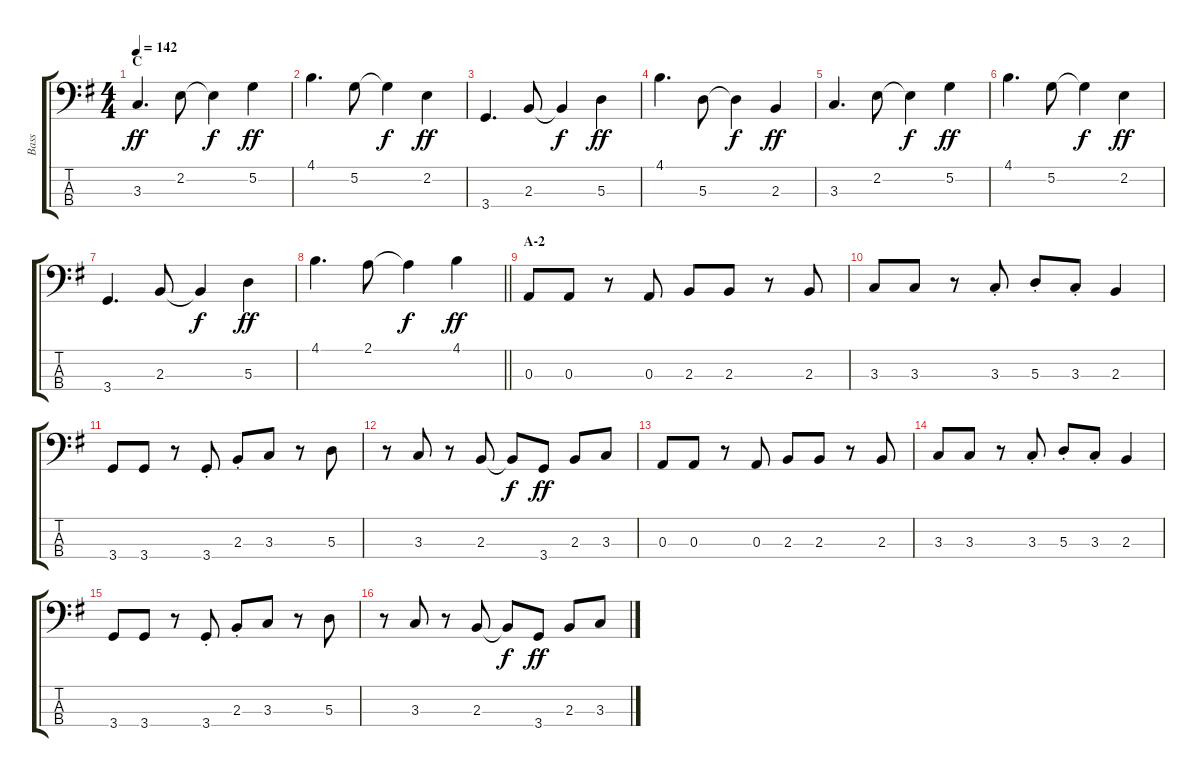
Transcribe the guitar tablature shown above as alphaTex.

\track ("Bass" "Bass") {instrument electricbassfinger}
\staff {score tabs}
\tuning (G2 D2 A1 E1) {hide}
\ts (4 4)
\section ("" "C")
\tempo 142
\clef f4
\ks g
3.3.4{d dy ff} 2.2.8 2.2{t}.4{dy f} 5.2.4{dy ff} |
4.1.4{d} 5.2.8 5.2{t}.4{dy f} 2.2.4{dy ff} |
3.4.4{d} 2.3.8 2.3{t}.4{dy f} 5.3.4{dy ff} |
4.1.4{d} 5.3.8 5.3{t}.4{dy f} 2.3.4{dy ff} |
3.3.4{d} 2.2.8 2.2{t}.4{dy f} 5.2.4{dy ff} |
4.1.4{d} 5.2.8 5.2{t}.4{dy f} 2.2.4{dy ff} |
3.4.4{d} 2.3.8 2.3{t}.4{dy f} 5.3.4{dy ff} |
\barLineRight lightlight
4.1.4{d} 2.1.8 2.1{t}.4{dy f} 4.1.4{dy ff} |
\section ("" "A-2")
0.3.8 0.3.8 r.8 0.3.8 2.3.8 2.3.8 r.8 2.3.8 |
3.3.8 3.3.8 r.8 3.3{st}.8 5.3{st}.8 3.3{st}.8 2.3.4 |
3.4.8 3.4.8 r.8 3.4{st}.8 2.3{st}.8 3.3.8 r.8 5.3.8 |
r.8 3.3.8 r.8 2.3.8 2.3{t}.8{dy f} 3.4.8{dy ff} 2.3.8 3.3.8 |
0.3.8 0.3.8 r.8 0.3.8 2.3.8 2.3.8 r.8 2.3.8 |
3.3.8 3.3.8 r.8 3.3{st}.8 5.3{st}.8 3.3{st}.8 2.3.4 |
3.4.8 3.4.8 r.8 3.4{st}.8 2.3{st}.8 3.3.8 r.8 5.3.8 |
r.8 3.3.8 r.8 2.3.8 2.3{t}.8{dy f} 3.4.8{dy ff} 2.3.8 3.3.8
